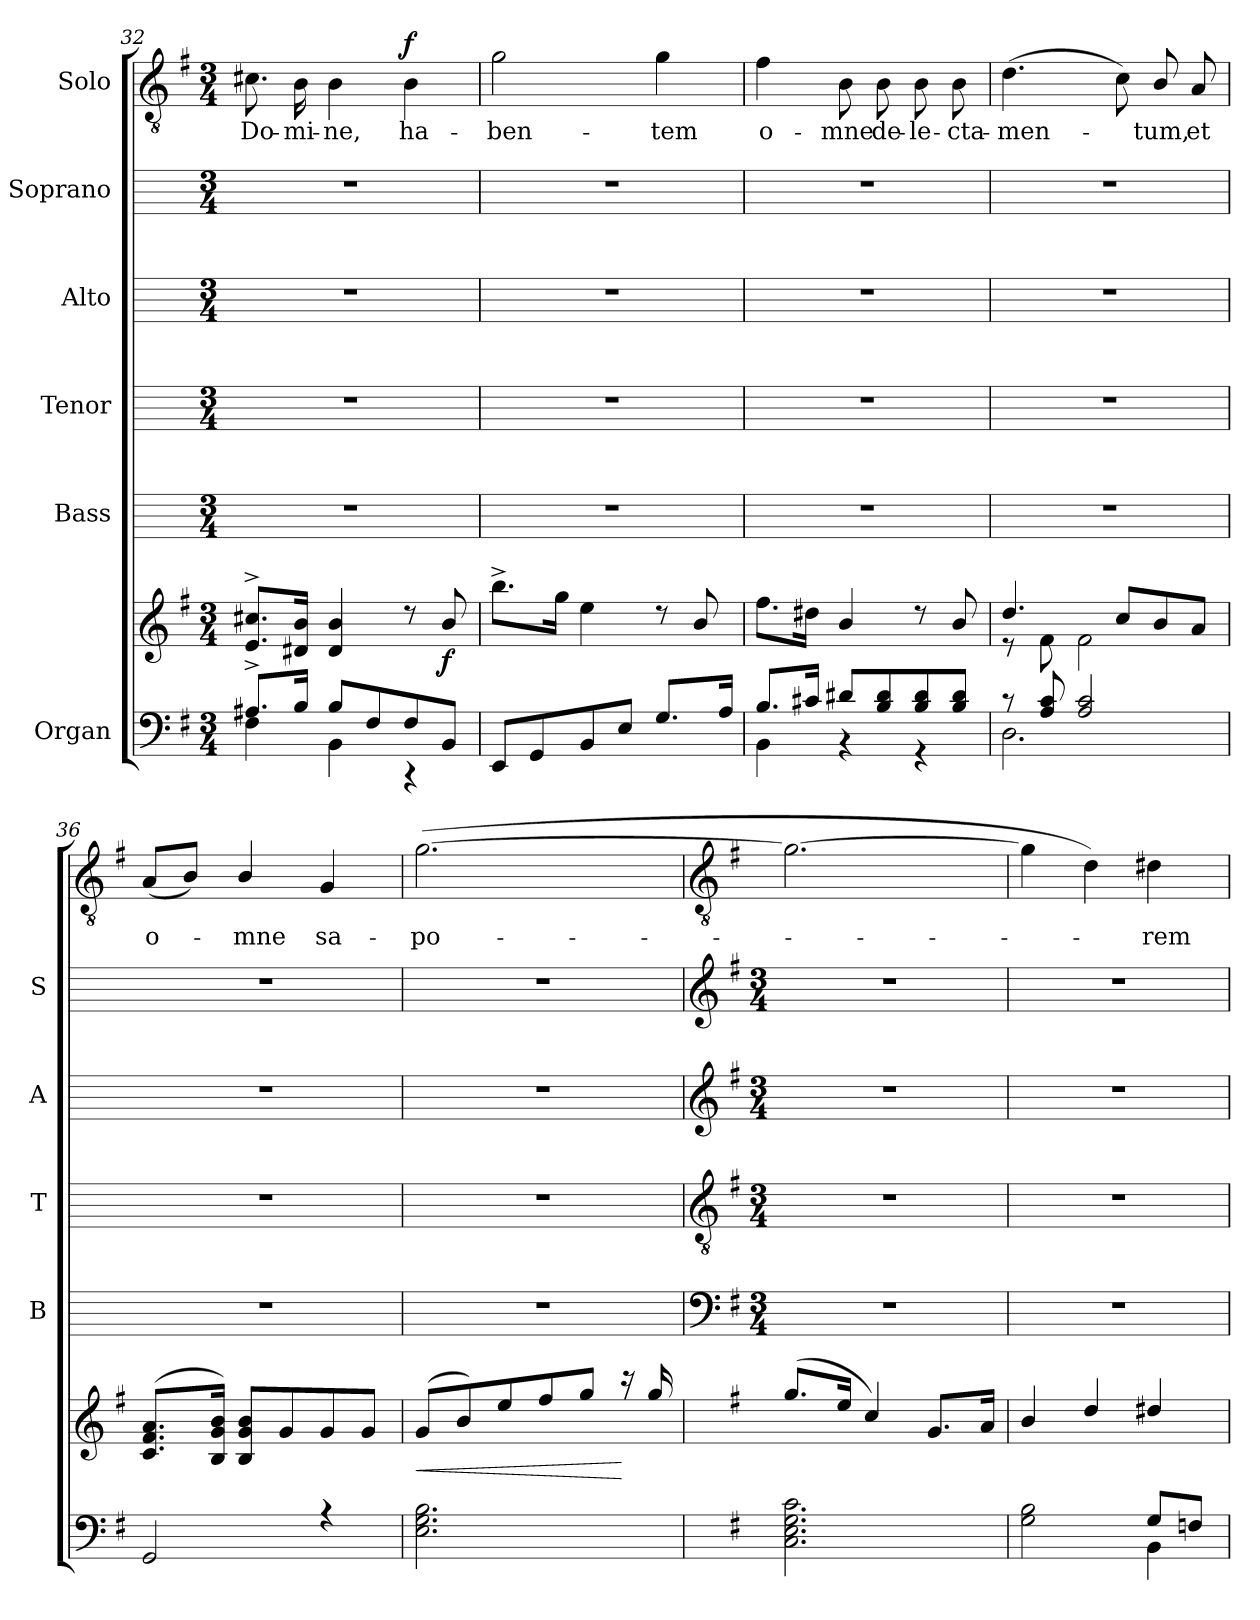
**kern	**kern	**dynam	**kern	**kern	**kern	**kern	**kern	**text	**dynam
*part6	*part6	*part6	*part5	*part4	*part3	*part2	*part1	*part1	*part1
*staff7	*staff6	*staff6/7	*staff5	*staff4	*staff3	*staff2	*staff1	*staff1	*staff1
*I"Organ	*	*	*I"Bass	*I"Tenor	*I"Alto	*I"Soprano	*I"Solo	*	*
*	*	*	*I'B	*I'T	*I'A	*I'S	*	*	*
!!LO:LB:g=z
*clefF4	*clefG2	*	*	*	*	*	*clefGv2	*	*
*k[f#]	*k[f#]	*	*	*	*	*	*k[f#]	*	*
*G:	*G:	*	*	*	*	*	*G:	*	*
*M3/4	*M3/4	*	*M3/4	*M3/4	*M3/4	*M3/4	*M3/4	*	*
=32	=32	=32	=32	=32	=32	=32	=32	=32	=32
*^	*^	*	*	*	*	*	*	*	*
!	!	!	!LO:N:vis=1	!	!	!	!	!	!	!LO:LY:b	!
8.A#X^/L	4F#\	8.e^ 8.cc#X^L	2.ryy	.	2.r	2.r	2.r	2.r	8.c#X	Do-	.
!	!	!	!	!	!	!	!	!	!	!LO:LY:b	!
16B/J	.	16d#X 16bJ	.	.	.	.	.	.	16B	-mi-	.
!	!	!	!	!	!	!	!	!	!	!LO:LY:b	!
8B/L	4BB\	4d# 4b	.	.	.	.	.	.	4B	-ne,	.
8F#/	.	.	.	.	.	.	.	.	.	.	.
!	!	!	!	!	!	!	!	!	!	!LO:LY:b	!LO:DY:b
8F#/	4r	8r	.	.	.	.	.	.	4B	ha-	f
!	!	!	!	!LO:DY:b	!	!	!	!	!	!	!
8BB/J	.	8b	.	f	.	.	.	.	.	.	.
=33	=33	=33	=33	=33	=33	=33	=33	=33	=33	=33	=33
!	!LO:N:vis=1	!	!LO:N:vis=1	!	!	!	!	!	!	!LO:LY:b	!
8EE/L	2.ryy	8.bb^\L	2.ryy	.	2.r	2.r	2.r	2.r	2g	-ben-	.
8GG/	.	.	.	.	.	.	.	.	.	.	.
.	.	16gg\J	.	.	.	.	.	.	.	.	.
8BB/	.	4ee\	.	.	.	.	.	.	.	.	.
8E/J	.	.	.	.	.	.	.	.	.	.	.
!	!	!	!	!	!	!	!	!	!	!LO:LY:b	!
8.G/L	.	8r	.	.	.	.	.	.	4g	-tem	.
.	.	8b	.	.	.	.	.	.	.	.	.
16A/J	.	.	.	.	.	.	.	.	.	.	.
=34	=34	=34	=34	=34	=34	=34	=34	=34	=34	=34	=34
!	!	!	!LO:N:vis=1	!	!	!	!	!	!	!LO:LY:b	!
8.B/L	4BB\	8.ff#\L	2.ryy	.	2.r	2.r	2.r	2.r	4f#	o-	.
16c#X/J	.	16dd#X\J	.	.	.	.	.	.	.	.	.
!	!	!	!	!	!	!	!	!	!	!LO:LY:b	!
8d#X/L	4r	4b	.	.	.	.	.	.	8B	-mne	.
!	!	!	!	!	!	!	!	!	!	!LO:LY:b	!
8B/ 8d#/	.	.	.	.	.	.	.	.	8B	de-	.
!	!	!	!	!	!	!	!	!	!	!LO:LY:b	!
8B/ 8d#/	4r	8r	.	.	.	.	.	.	8B	-le-	.
!	!	!	!	!	!	!	!	!	!	!LO:LY:b	!
8B/ 8d#/J	.	8b	.	.	.	.	.	.	8B	-cta-	.
=35	=35	=35	=35	=35	=35	=35	=35	=35	=35	=35	=35
!	!	!	!	!	!	!	!	!	!	!LO:LY:b	!
8r	2.D\	4.dd/	8r	.	2.r	2.r	2.r	2.r	(>4.d	-men-	.
8A/ 8c/	.	.	8f#\	.	.	.	.	.	.	.	.
2A/ 2c/	.	.	2f#\	.	.	.	.	.	.	.	.
.	.	8cc/L	.	.	.	.	.	.	8c)	.	.
!	!	!	!	!	!	!	!	!	!	!LO:LY:b	!
.	.	8b/	.	.	.	.	.	.	8B/	tum,	.
!	!	!	!	!	!	!	!	!	!	!LO:LY:b	!
.	.	8aJ	.	.	.	.	.	.	8A	et	.
=36	=36	=36	=36	=36	=36	=36	=36	=36	=36	=36	=36
!	!	!	!	!	!	!	!	!	!	!LO:LY:b	!
2GG/	2.ryy	(<8.c 8.f# 8.aL	2.ryy	.	2.r	2.r	2.r	2.r	(<8AL	o-	.
.	.	.	.	.	.	.	.	.	8B/J)	.	.
.	.	16B 16g 16bJ)	.	.	.	.	.	.	.	.	.
!	!	!	!	!	!	!	!	!	!	!LO:LY:b	!
.	.	8B 8g 8bL	.	.	.	.	.	.	4B/	mne	.
.	.	8g	.	.	.	.	.	.	.	.	.
!	!	!	!	!	!	!	!	!	!	!LO:LY:b	!
4r	.	8g	.	.	.	.	.	.	4G	sa-	.
.	.	8gJ	.	.	.	.	.	.	.	.	.
=37	=37	=37	=37	=37	=37	=37	=37	=37	=37	=37	=37
!LO:N:vis=1	!	!	!LO:N:vis=1	!LO:HP:b	!	!	!	!	!	!LO:LY:b	!
2.ryy	2.E\ 2.G\ 2.B\	(>8gL	2.ryy	<	2.r	2.r	2.r	2.r	(>[2.g	-po-	.
.	.	8b)	.	.	.	.	.	.	.	.	.
.	.	8ee	.	.	.	.	.	.	.	.	.
.	.	8ff#	.	.	.	.	.	.	.	.	.
.	.	8ggJ	.	.	.	.	.	.	.	.	.
.	.	16r	.	[	.	.	.	.	.	.	.
.	.	16gg	.	.	.	.	.	.	.	.	.
!!LO:LB:g=z
=38	=38	=38	=38	=38	=38	=38	=38	=38	=38	=38	=38
*	*	*	*	*	*clefF4	*clefGv2	*clefG2	*clefG2	*clefGv2	*	*
*	*	*	*	*	*k[f#]	*k[f#]	*k[f#]	*k[f#]	*	*	*
*	*	*	*	*	*G:	*G:	*G:	*G:	*	*	*
*	*	*	*	*	*M3/4	*M3/4	*M3/4	*M3/4	*	*	*
!LO:N:vis=1	!	!	!LO:N:vis=1	!	!LO:N:vis=1	!LO:N:vis=1	!LO:N:vis=1	!LO:N:vis=1	!	!	!
2.ryy	2.C\ 2.E\ 2.G\ 2.c\	(>8.ggL	2.ryy	.	2.r	2.r	2.r	2.r	2.g_	.	.
.	.	16eeJ	.	.	.	.	.	.	.	.	.
.	.	4cc)	.	.	.	.	.	.	.	.	.
.	.	8.gL	.	.	.	.	.	.	.	.	.
.	.	16aJ	.	.	.	.	.	.	.	.	.
=39	=39	=39	=39	=39	=39	=39	=39	=39	=39	=39	=39
!	!	!	!LO:N:vis=1	!	!LO:N:vis=1	!LO:N:vis=1	!LO:N:vis=1	!LO:N:vis=1	!	!	!
2ryy	2G\ 2B\	4b	2.ryy	.	2.r	2.r	2.r	2.r	4g]	.	.
.	.	4dd	.	.	.	.	.	.	4d)	.	.
!	!	!	!	!	!	!	!	!	!	!LO:LY:b	!
8G/L	4BB\	4dd#X	.	.	.	.	.	.	4d#X	rem	.
8Fn/J	.	.	.	.	.	.	.	.	.	.	.
*v	*v	*	*	*	*	*	*	*	*	*	*
*	*v	*v	*	*	*	*	*	*	*	*
=	=	=	=	=	=	=	=	=	=
*-	*-	*-	*-	*-	*-	*-	*-	*-	*-
